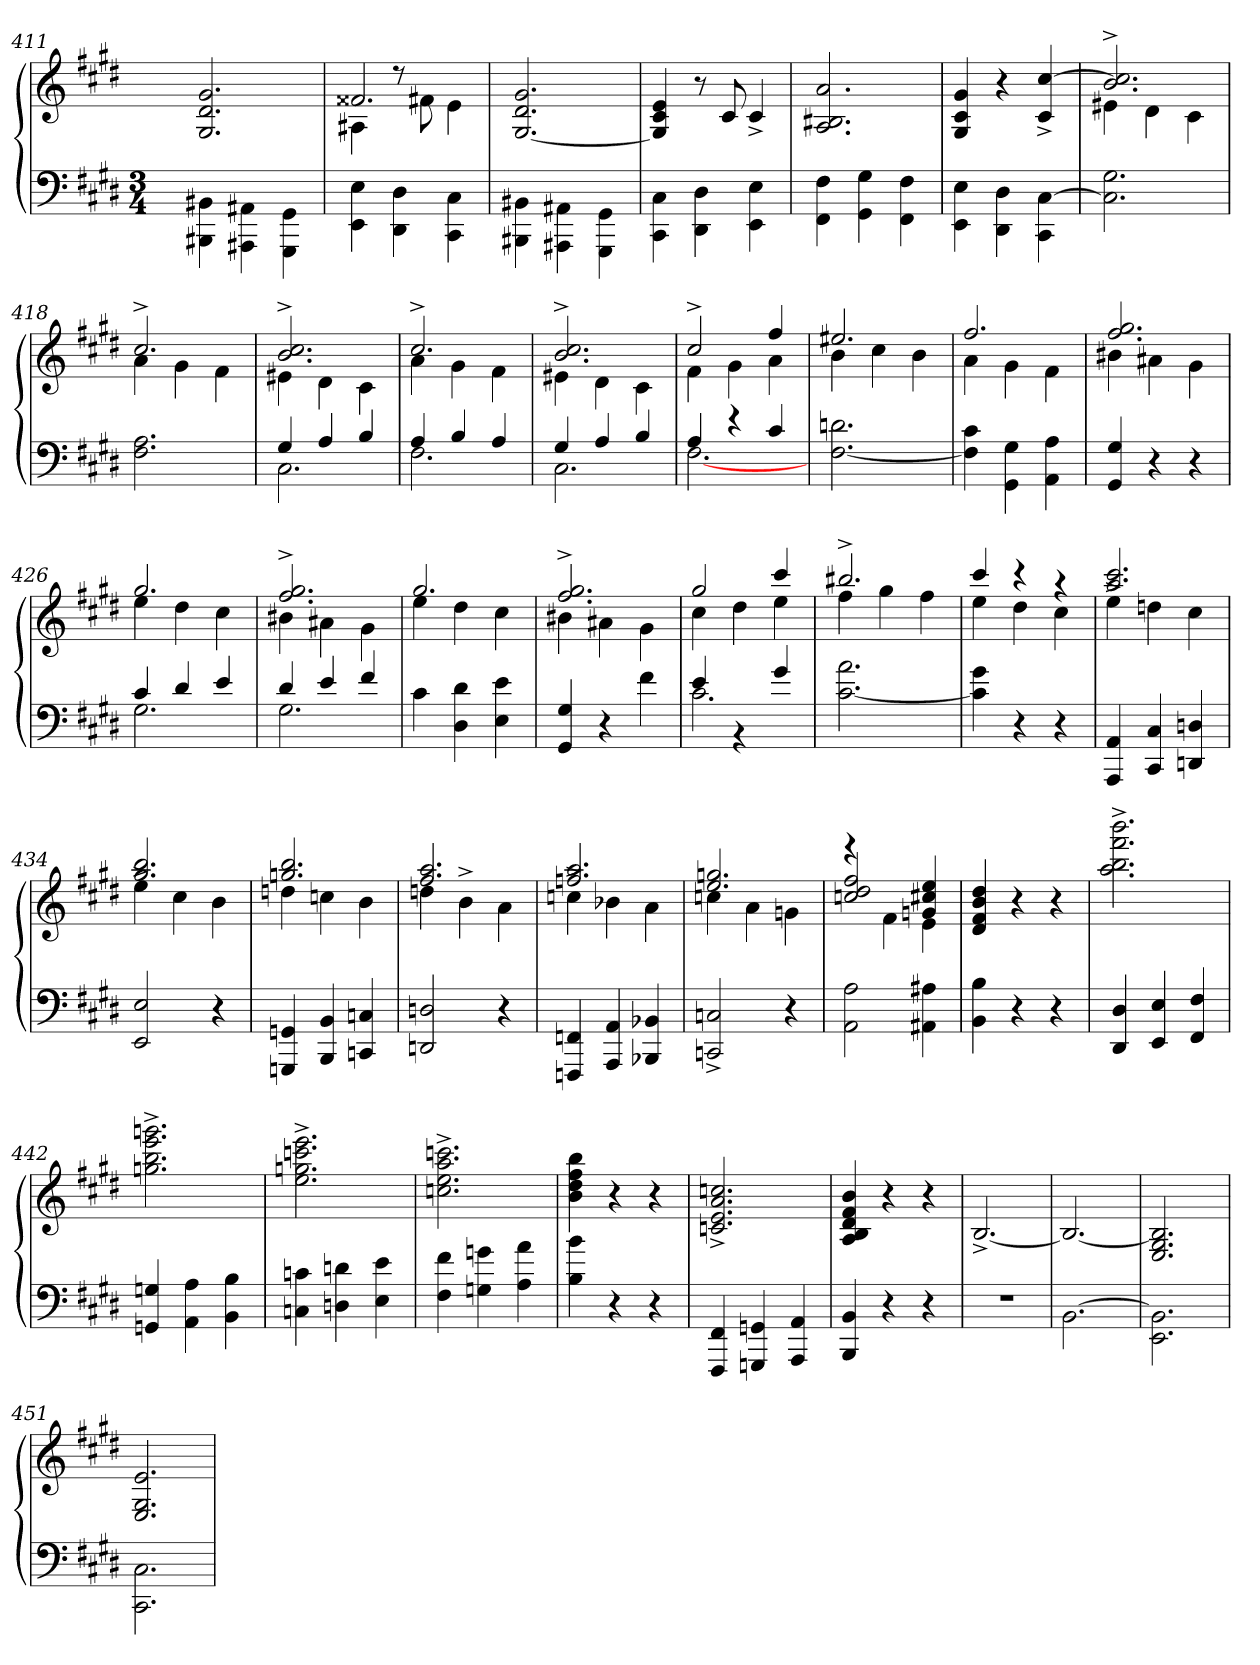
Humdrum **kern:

**kern	**kern
*part2	*part1
*staff2	*staff1
*	*I""Piano
*clefF4	*clefG2
*k[f#c#g#d#]	*k[f#c#g#d#]
*M3/4	*
=411	=411
4BBB#X\ 4BB#X\	2.G#/ 2.d#/ 2.g#/
4AAA#X\ 4AA#X\	.
4GGG#\ 4GG#\	.
=412	=412
*	*^
4EE\ 4E\	4A#X\	2.f##X/
4DD#\ 4D#\	8r	.
.	8f#\	.
4CC#\ 4C#\	4e\	.
*	*v	*v
=413	=413
4BBB#X\ 4BB#X\	[2.G#/ 2.d#/ 2.g#/
4AAA#X\ 4AA#X\	.
4GGG#\ 4GG#\	.
=414	=414
4CC#\ 4C#\	4G#/] 4c#/ 4e/
4DD#\ 4D#\	8r
.	8c#/
4EE\ 4E\	4c#^>/
=415	=415
4FF#\ 4F#\	2.A/ 2.B#X/ 2.a/
4GG#\ 4G#\	.
4FF#\ 4F#\	.
=416	=416
4EE\ 4E\	4G#/ 4c#/ 4g#/
4DD#\ 4D#\	4r
4CC#\ [4C#\	4c#/^> [4cc#/^>
=417	=417
*	*^
2.C#\] 2.G#\	2.b/^> 2.cc#/]^>	4e#X\
.	.	4d#\
.	.	4c#\
=418	=418	=418
2.F#\ 2.A\	2.cc#^>/	4a\
.	.	4g#\
.	.	4f#\
=419	=419	=419
*^	*	*
4G#/	2.C#\	2.b/^> 2.cc#/^>	4e#X\
4A/	.	.	4d#\
4B/	.	.	4c#\
=420	=420	=420	=420
4A/	2.F#\	2.cc#^>/	4a\
4B/	.	.	4g#\
4A/	.	.	4f#\
=421	=421	=421	=421
4G#/	2.C#\	2.b/^> 2.cc#/^>	4e#X\
4A/	.	.	4d#\
4B/	.	.	4c#\
=422	=422	=422	=422
4A/	[2.F#\	2cc#^>/	4f#\
4r	.	.	4g#\
4c#/	.	4ff#/	4a\
*v	*v	*	*
=423	=423	=423
[2.F#\ 2.dn\	2.ee#X/	4b\
.	.	4cc#\
.	.	4b\
=424	=424	=424
4F#\] 4c#\	2.ff#/	4a\
4GG#\ 4G#\	.	4g#\
4AA\ 4A\	.	4f#\
=425	=425	=425
4GG#/ 4G#/	2.ff#/ 2.gg#/	4b#X\
4r	.	4a#X\
4r	.	4g#\
=426	=426	=426
*^	*	*
4c#/	2.G#\	2.gg#/	4ee\
4d#/	.	.	4dd#\
4e/	.	.	4cc#\
=427	=427	=427	=427
4d#/	2.G#\	2.ff#/^> 2.gg#/^>	4b#X\
4e/	.	.	4a#X\
4f#/	.	.	4g#\
*v	*v	*	*
=428	=428	=428
4c#\	2.gg#/	4ee\
4D#\ 4d#\	.	4dd#\
4E\ 4e\	.	4cc#\
=429	=429	=429
4GG#/ 4G#/	2.ff#/^> 2.gg#/^>	4b#X\
4r	.	4a#X\
4f#\	.	4g#\
=430	=430	=430
*^	*	*
2.c#\	4e/	2gg#/	4cc#\
.	4r	.	4dd#\
.	4g#/	4ccc#/	4ee\
*v	*v	*	*
=431	=431	=431
[2.c#\ 2.a\	2.bb#X^>/	4ff#\
.	.	4gg#\
.	.	4ff#\
=432	=432	=432
4c#\] 4g#\	4ccc#/	4ee\
4r	4r	4dd#\
4r	4r	4cc#\
=433	=433	=433
4AAA/ 4AA/	4ee^>\	2.aa/ 2.ccc#/
4CC#/ 4C#/	4ddn\	.
4DDn/ 4Dn/	4cc#\	.
=434	=434	=434
2EE/ 2E/	4ee^>\	2.gg#/ 2.bb/
.	4cc#\	.
4r	4b\	.
=435	=435	=435
4GGGn/ 4GGn/	4ddn\	2.ggn/ 2.bb/
4BBB/ 4BB/	4ccn\	.
4CCn/ 4Cn/	4b\	.
=436	=436	=436
2DDn/ 2Dn/	4ddn\	2.ff#/ 2.aa/
.	4b^>\	.
4r	4a\	.
=437	=437	=437
4FFFn/ 4FFn/	4ccn^>\	2.ffn/ 2.aa/
4AAA/ 4AA/	4b-X\	.
4BBB-X/ 4BB-X/	4a\	.
=438	=438	=438
2CCn/^> 2Cn/^>	4ccn\	2.ee/ 2.ggn/
.	4a\	.
4r	4gn\	.
=439	=439	=439
2AA\ 2A\	4r	2ccn/ 2dd#/ 2ff#/
.	4f#\	.
4AA#X\ 4A#X\	4e\	4gn/ 4cc#X/ 4ee/
*	*v	*v
=440	=440
4BB\ 4B\	4d#/ 4f#/ 4b/ 4dd#/
4r	4r
4r	4r
=441	=441
4DD#/ 4D#/	2.aa\^> 2.bb\^> 2.fff#\^> 2.bbb\^>
4EE/ 4E/	.
4FF#/ 4F#/	.
=442	=442
4GGn/ 4Gn/	2.ggn\^> 2.bb\^> 2.eee\^> 2.gggn\^>
4AA\ 4A\	.
4BB\ 4B\	.
=443	=443
4Cn\ 4cn\	2.ee\^> 2.ggn\^> 2.cccn\^> 2.eee\^>
4Dn\ 4dn\	.
4E\ 4e\	.
=444	=444
4F#\ 4f#\	2.ccn\^> 2.ee\^> 2.aa\^> 2.cccn\^>
4Gn\ 4gn\	.
4A\ 4a\	.
=445	=445
4B\ 4b\	4b\ 4dd#\ 4ff#\ 4bb\
4r	4r
4r	4r
=446	=446
4FFF#/ 4FF#/	2.cn/^> 2.e/^> 2.a/^> 2.ccn/^>
4GGGn/ 4GGn/	.
4AAA/ 4AA/	.
=447	=447
4BBB/ 4BB/	4A/ 4B/ 4d#/ 4f#/ 4b/
4r	4r
4r	4r
=448	=448
2.r	[2.B^>/
=449	=449
[2.BB\	2.B/_
=450	=450
2.EE\ 2.BB\]	2.E/ 2.G#/ 2.B/]
=451	=451
2.CC#\ 2.C#\	2.E/ 2.G#/ 2.e/
=	=
*-	*-
